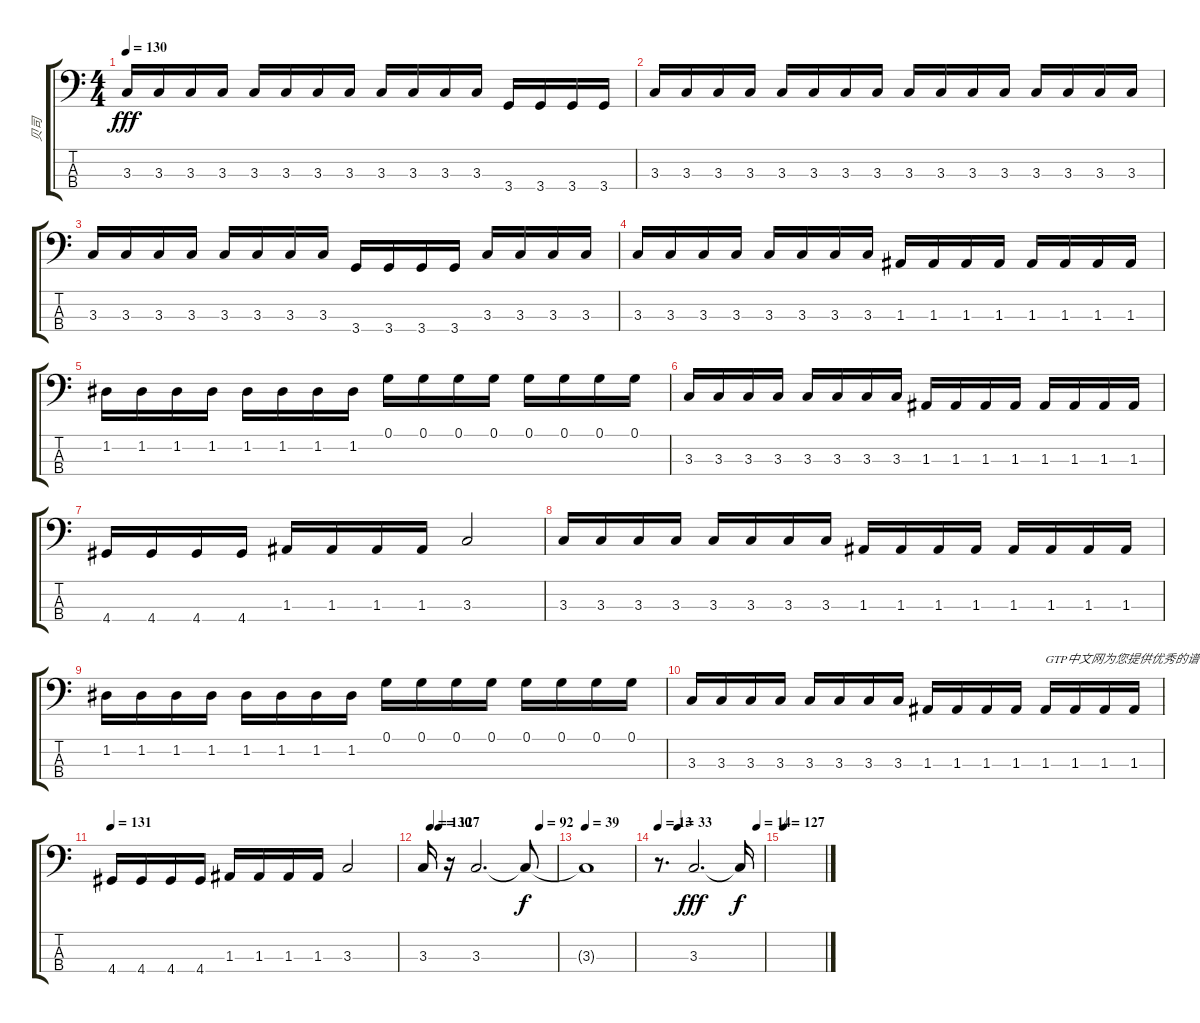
\track ("贝司" "贝司") {instrument electricbassfinger}
\staff {score tabs}
\tuning (G2 D2 A1 E1) {hide}
\ts (4 4)
\tempo 130
\clef f4
\ks c
3.3.16{dy fff} 3.3.16 3.3.16 3.3.16 3.3.16 3.3.16 3.3.16 3.3.16 3.3.16 3.3.16 3.3.16 3.3.16 3.4.16 3.4.16 3.4.16 3.4.16 |
3.3.16 3.3.16 3.3.16 3.3.16 3.3.16 3.3.16 3.3.16 3.3.16 3.3.16 3.3.16 3.3.16 3.3.16 3.3.16 3.3.16 3.3.16 3.3.16 |
3.3.16 3.3.16 3.3.16 3.3.16 3.3.16 3.3.16 3.3.16 3.3.16 3.4.16 3.4.16 3.4.16 3.4.16 3.3.16 3.3.16 3.3.16 3.3.16 |
3.3.16 3.3.16 3.3.16 3.3.16 3.3.16 3.3.16 3.3.16 3.3.16 1.3.16 1.3.16 1.3.16 1.3.16 1.3.16 1.3.16 1.3.16 1.3.16 |
1.2.16 1.2.16 1.2.16 1.2.16 1.2.16 1.2.16 1.2.16 1.2.16 0.1.16 0.1.16 0.1.16 0.1.16 0.1.16 0.1.16 0.1.16 0.1.16 |
3.3.16 3.3.16 3.3.16 3.3.16 3.3.16 3.3.16 3.3.16 3.3.16 1.3.16 1.3.16 1.3.16 1.3.16 1.3.16 1.3.16 1.3.16 1.3.16 |
4.4.16 4.4.16 4.4.16 4.4.16 1.3.16 1.3.16 1.3.16 1.3.16 3.3.2 |
3.3.16 3.3.16 3.3.16 3.3.16 3.3.16 3.3.16 3.3.16 3.3.16 1.3.16 1.3.16 1.3.16 1.3.16 1.3.16 1.3.16 1.3.16 1.3.16 |
1.2.16 1.2.16 1.2.16 1.2.16 1.2.16 1.2.16 1.2.16 1.2.16 0.1.16 0.1.16 0.1.16 0.1.16 0.1.16 0.1.16 0.1.16 0.1.16 |
3.3.16 3.3.16 3.3.16 3.3.16 3.3.16 3.3.16 3.3.16 3.3.16 1.3.16 1.3.16 1.3.16 1.3.16 1.3.16{txt "GTP中文网为您提供优秀的谱子"} 1.3.16 1.3.16 1.3.16 |
\tempo 131
4.4.16 4.4.16 4.4.16 4.4.16 1.3.16 1.3.16 1.3.16 1.3.16 3.3.2 |
\tempo (130 0.0625)
\tempo (127 0.125)
\tempo (92 0.875)
3.3.16 r.16 3.3.2{d} 3.3{t}.8{dy f} |
\tempo 39
3.3{t}.1 |
\tempo 13
\tempo (33 0.1875)
\tempo (14 0.9375)
r.8{d} 3.3.2{d dy fff} 3.3{t}.16{dy f} |
\tempo 127
